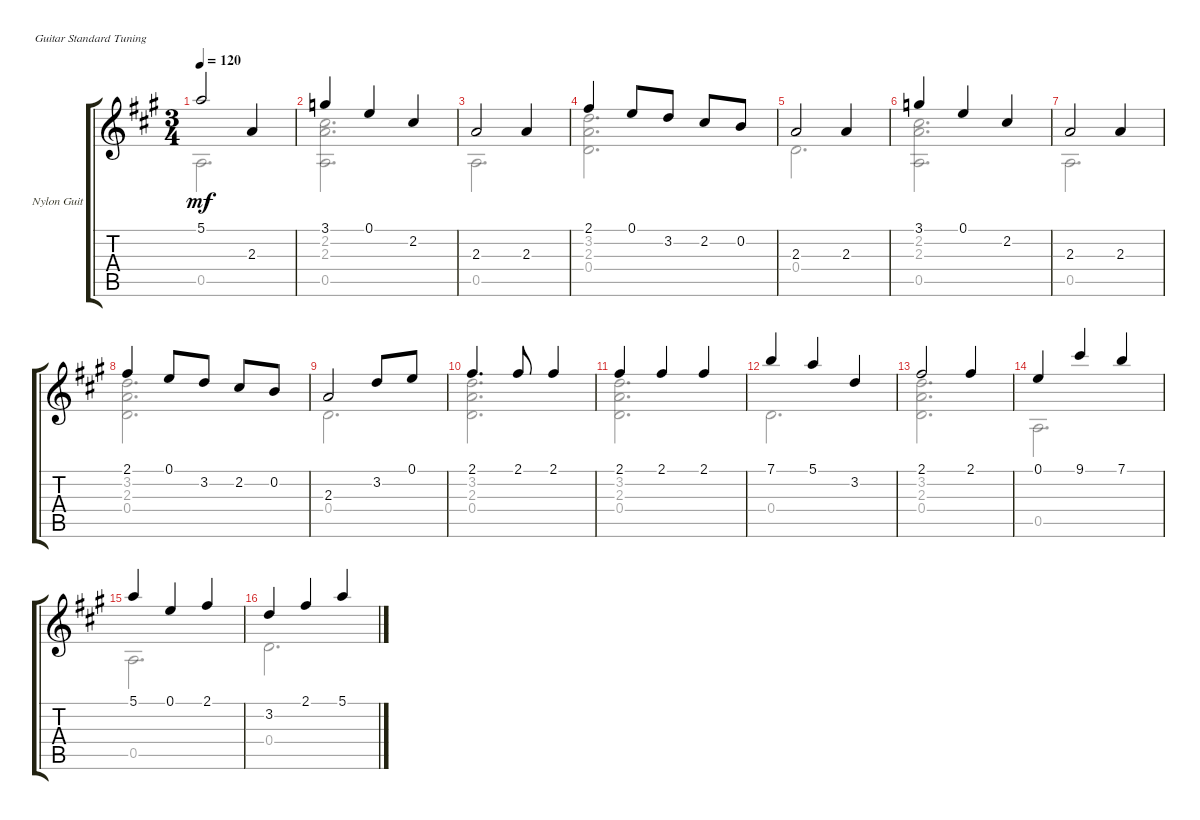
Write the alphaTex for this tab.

\defaultSystemsLayout 4
\bracketExtendMode groupsimilarinstruments
\firstSystemTrackNameOrientation horizontal
\otherSystemsTrackNameOrientation horizontal
\track ("Nylon Guitar" "Nylon Guit") {instrument acousticguitarsteel}
\staff {score tabs}
\tuning (E4 B3 G3 D3 A2 E2)
\voice
\ts (3 4)
\tempo 120
\clef g2
\ks a
5.1.2{dy mf} 2.3.4 |
3.1.4 0.1.4 2.2.4 |
2.3.2 2.3.4 |
2.1.4 0.1.8 3.2.8 2.2.8 0.2.8 |
2.3.2 2.3.4 |
3.1.4 0.1.4 2.2.4 |
2.3.2 2.3.4 |
2.1.4 0.1.8 3.2.8 2.2.8 0.2.8 |
2.3.2 3.2.8 0.1.8 |
2.1.4{d} 2.1.8 2.1.4 |
2.1.4 2.1.4 2.1.4 |
7.1.4 5.1.4 3.2.4 |
2.1.2 2.1.4 |
0.1.4 9.1.4 7.1.4 |
5.1.4 0.1.4 2.1.4 |
3.2.4 2.1.4 5.1.4
\voice
\clef g2
\ottava regular
\simile none
\ks a
0.5.2{d dy mf} |
(0.5 2.2 2.3).2{d} |
0.5.2{d} |
(0.4 3.2 2.3).2{d} |
0.4.2{d} |
(0.5 2.2 2.3).2{d} |
0.5.2{d} |
(3.2 2.3 0.4).2{d} |
0.4.2{d} |
(3.2 2.3 0.4).2{d} |
(2.3 3.2 0.4).2{d} |
0.4.2{d} |
(0.4 3.2 2.3).2{d} |
0.5.2{d} |
0.5.2{d} |
0.4.2{d}
